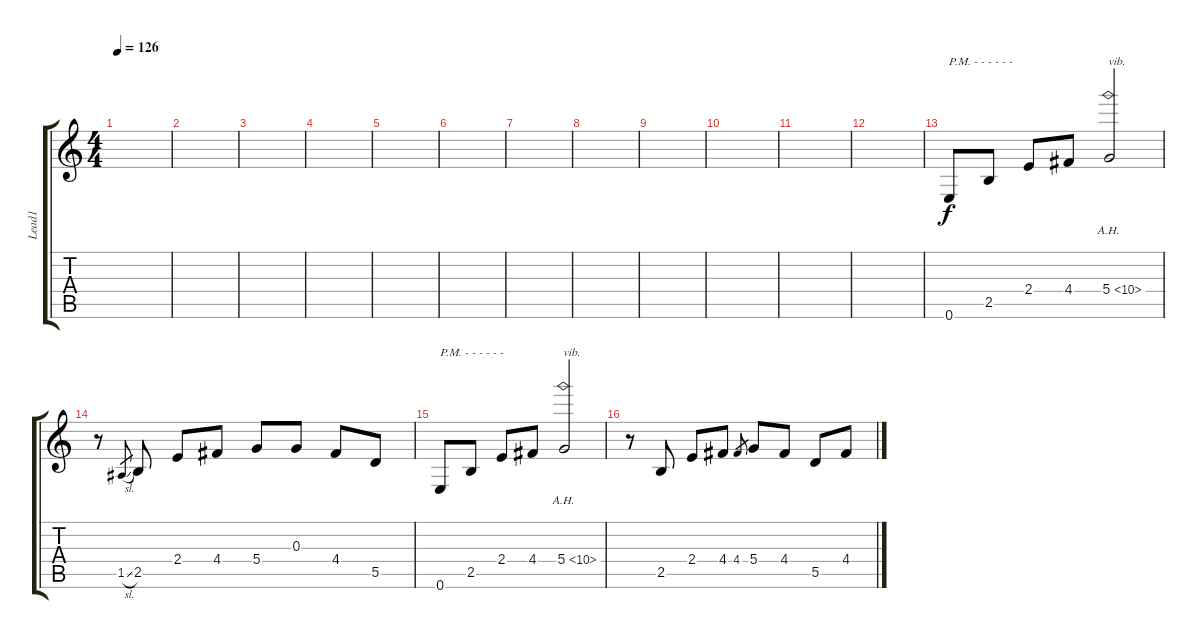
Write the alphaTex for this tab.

\track ("Lead1" "Lead1") {instrument overdrivenguitar}
\staff {score tabs}
\tuning (E4 B3 G3 D3 A2 E2) {hide}
\ts (4 4)
\tempo 126
\clef g2
\ks c
|
|
|
|
|
|
|
|
|
|
|
|
0.6.8{txt "P.M. - - - - - -"} 2.5.8 2.4.8 4.4.8 5.4{ah 5}.2{txt "vib."} |
r.8 1.5{sl}.8{gr} 2.5.8 2.4.8 4.4.8 5.4.8 0.3.8 4.4.8 5.5.8 |
0.6.8{txt "P.M. - - - - - -"} 2.5.8 2.4.8 4.4.8 5.4{ah 5}.2{txt "vib."} |
r.8 2.5.8 2.4.8 4.4.8 4.4.8{gr} 5.4.8 4.4.8 5.5.8 4.4.8
